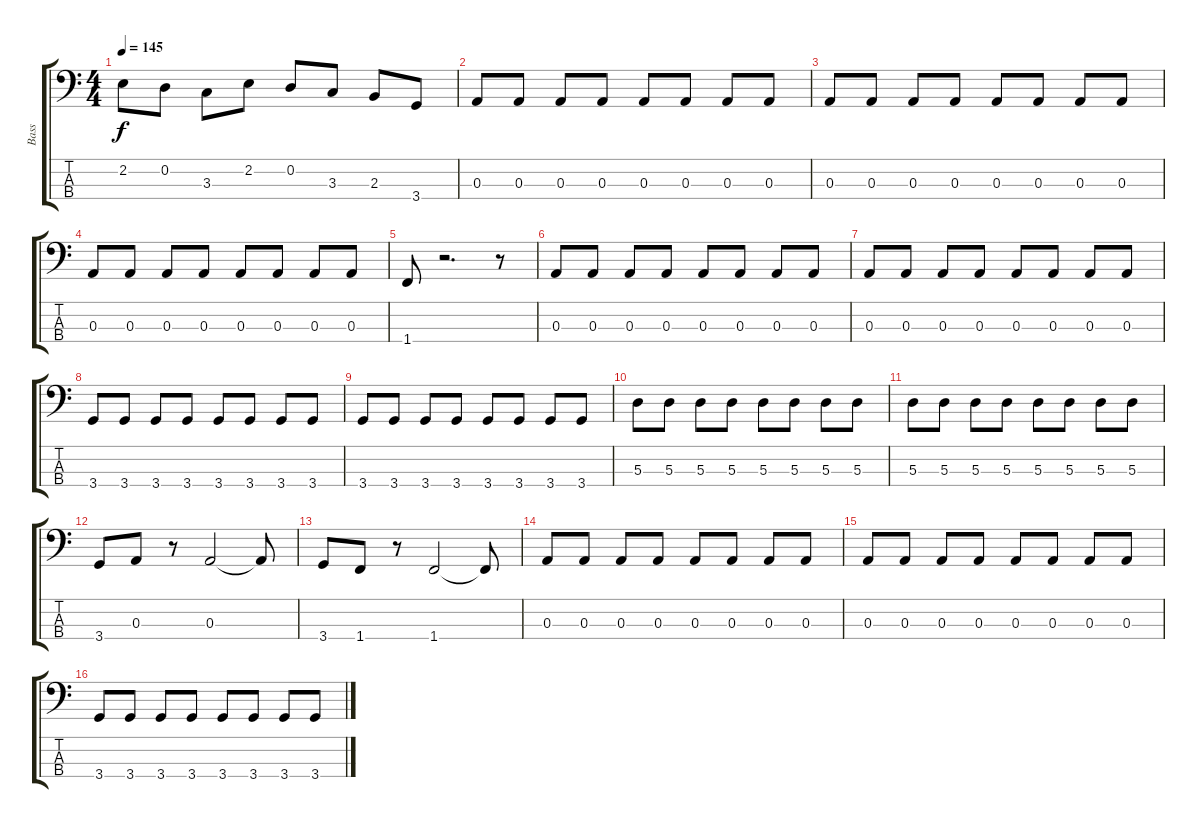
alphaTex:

\track ("Bass" "Bass") {instrument electricbasspick}
\staff {score tabs}
\tuning (G2 D2 A1 E1) {hide}
\ts (4 4)
\tempo 145
\clef f4
\ks c
2.2.8{dy f} 0.2.8 3.3.8 2.2.8 0.2.8 3.3.8 2.3.8 3.4.8 |
0.3.8 0.3.8 0.3.8 0.3.8 0.3.8 0.3.8 0.3.8 0.3.8 |
0.3.8 0.3.8 0.3.8 0.3.8 0.3.8 0.3.8 0.3.8 0.3.8 |
0.3.8 0.3.8 0.3.8 0.3.8 0.3.8 0.3.8 0.3.8 0.3.8 |
1.4.8 r.2{d} r.8 |
0.3.8 0.3.8 0.3.8 0.3.8 0.3.8 0.3.8 0.3.8 0.3.8 |
0.3.8 0.3.8 0.3.8 0.3.8 0.3.8 0.3.8 0.3.8 0.3.8 |
3.4.8 3.4.8 3.4.8 3.4.8 3.4.8 3.4.8 3.4.8 3.4.8 |
3.4.8 3.4.8 3.4.8 3.4.8 3.4.8 3.4.8 3.4.8 3.4.8 |
5.3.8 5.3.8 5.3.8 5.3.8 5.3.8 5.3.8 5.3.8 5.3.8 |
5.3.8 5.3.8 5.3.8 5.3.8 5.3.8 5.3.8 5.3.8 5.3.8 |
3.4.8 0.3.8 r.8 0.3.2 0.3{t}.8 |
3.4.8 1.4.8 r.8 1.4.2 1.4{t}.8 |
0.3.8 0.3.8 0.3.8 0.3.8 0.3.8 0.3.8 0.3.8 0.3.8 |
0.3.8 0.3.8 0.3.8 0.3.8 0.3.8 0.3.8 0.3.8 0.3.8 |
3.4.8 3.4.8 3.4.8 3.4.8 3.4.8 3.4.8 3.4.8 3.4.8
